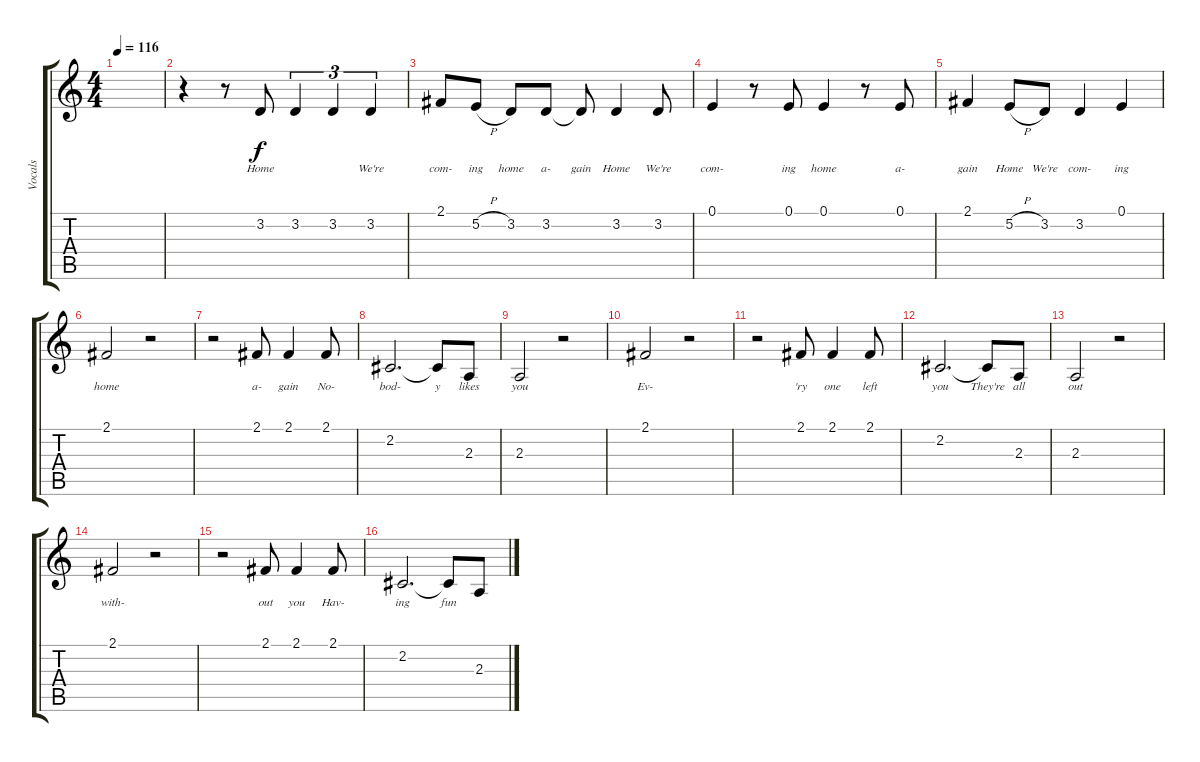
\track ("Vocals" "Vocals") {instrument clarinet}
\staff {score tabs}
\tuning (E4 B3 G3 D3 A2 E2) {hide}
\ts (4 4)
\tempo 116
\clef g2
\ks c
|
r.4 r.8 3.2.8{lyrics (0 "Home") lyrics (1 "") lyrics (2 "") lyrics (3 "") lyrics (4 "")} 3.2.4{tu (3 2) lyrics (0 "") lyrics (1 "") lyrics (2 "") lyrics (3 "") lyrics (4 "")} 3.2.4{tu (3 2) lyrics (0 "") lyrics (1 "") lyrics (2 "") lyrics (3 "") lyrics (4 "")} 3.2.4{tu (3 2) lyrics (0 "We're") lyrics (1 "") lyrics (2 "") lyrics (3 "") lyrics (4 "")} |
2.1.8{lyrics (0 "com-") lyrics (1 "") lyrics (2 "") lyrics (3 "") lyrics (4 "")} 5.2{h}.8{lyrics (0 "ing") lyrics (1 "") lyrics (2 "") lyrics (3 "") lyrics (4 "")} 3.2.8{lyrics (0 "home") lyrics (1 "") lyrics (2 "") lyrics (3 "") lyrics (4 "")} 3.2.8{lyrics (0 "a-") lyrics (1 "") lyrics (2 "") lyrics (3 "") lyrics (4 "")} 3.2{t}.8{lyrics (0 "gain") lyrics (1 "") lyrics (2 "") lyrics (3 "") lyrics (4 "")} 3.2.4{lyrics (0 "Home") lyrics (1 "") lyrics (2 "") lyrics (3 "") lyrics (4 "")} 3.2.8{lyrics (0 "We're") lyrics (1 "") lyrics (2 "") lyrics (3 "") lyrics (4 "")} |
0.1.4{lyrics (0 "com-") lyrics (1 "") lyrics (2 "") lyrics (3 "") lyrics (4 "")} r.8 0.1.8{lyrics (0 "ing") lyrics (1 "") lyrics (2 "") lyrics (3 "") lyrics (4 "")} 0.1.4{lyrics (0 "home") lyrics (1 "") lyrics (2 "") lyrics (3 "") lyrics (4 "")} r.8 0.1.8{lyrics (0 "a-") lyrics (1 "") lyrics (2 "") lyrics (3 "") lyrics (4 "")} |
2.1.4{lyrics (0 "gain") lyrics (1 "") lyrics (2 "") lyrics (3 "") lyrics (4 "")} 5.2{h}.8{lyrics (0 "Home") lyrics (1 "") lyrics (2 "") lyrics (3 "") lyrics (4 "")} 3.2.8{lyrics (0 "We're") lyrics (1 "") lyrics (2 "") lyrics (3 "") lyrics (4 "")} 3.2.4{lyrics (0 "com-") lyrics (1 "") lyrics (2 "") lyrics (3 "") lyrics (4 "")} 0.1.4{lyrics (0 "ing") lyrics (1 "") lyrics (2 "") lyrics (3 "") lyrics (4 "")} |
2.1.2{lyrics (0 "home") lyrics (1 "") lyrics (2 "") lyrics (3 "") lyrics (4 "")} r.2 |
r.2 2.1.8{lyrics (0 "a-") lyrics (1 "") lyrics (2 "") lyrics (3 "") lyrics (4 "")} 2.1.4{lyrics (0 "gain") lyrics (1 "") lyrics (2 "") lyrics (3 "") lyrics (4 "")} 2.1.8{lyrics (0 "No-") lyrics (1 "") lyrics (2 "") lyrics (3 "") lyrics (4 "")} |
2.2.2{d lyrics (0 "bod-") lyrics (1 "") lyrics (2 "") lyrics (3 "") lyrics (4 "")} 2.2{t}.8{lyrics (0 "y") lyrics (1 "") lyrics (2 "") lyrics (3 "") lyrics (4 "")} 2.3.8{lyrics (0 "likes") lyrics (1 "") lyrics (2 "") lyrics (3 "") lyrics (4 "")} |
2.3.2{lyrics (0 "you") lyrics (1 "") lyrics (2 "") lyrics (3 "") lyrics (4 "")} r.2 |
2.1.2{lyrics (0 "Ev-") lyrics (1 "") lyrics (2 "") lyrics (3 "") lyrics (4 "")} r.2 |
r.2 2.1.8{lyrics (0 "'ry") lyrics (1 "") lyrics (2 "") lyrics (3 "") lyrics (4 "")} 2.1.4{lyrics (0 "one") lyrics (1 "") lyrics (2 "") lyrics (3 "") lyrics (4 "")} 2.1.8{lyrics (0 "left") lyrics (1 "") lyrics (2 "") lyrics (3 "") lyrics (4 "")} |
2.2.2{d lyrics (0 "you") lyrics (1 "") lyrics (2 "") lyrics (3 "") lyrics (4 "")} 2.2{t}.8{lyrics (0 "They're") lyrics (1 "") lyrics (2 "") lyrics (3 "") lyrics (4 "")} 2.3.8{lyrics (0 "all") lyrics (1 "") lyrics (2 "") lyrics (3 "") lyrics (4 "")} |
2.3.2{lyrics (0 "out") lyrics (1 "") lyrics (2 "") lyrics (3 "") lyrics (4 "")} r.2 |
2.1.2{lyrics (0 "with-") lyrics (1 "") lyrics (2 "") lyrics (3 "") lyrics (4 "")} r.2 |
r.2 2.1.8{lyrics (0 "out") lyrics (1 "") lyrics (2 "") lyrics (3 "") lyrics (4 "")} 2.1.4{lyrics (0 "you") lyrics (1 "") lyrics (2 "") lyrics (3 "") lyrics (4 "")} 2.1.8{lyrics (0 "Hav-") lyrics (1 "") lyrics (2 "") lyrics (3 "") lyrics (4 "")} |
2.2.2{d lyrics (0 "ing") lyrics (1 "") lyrics (2 "") lyrics (3 "") lyrics (4 "")} 2.2{t}.8{lyrics (0 "fun") lyrics (1 "") lyrics (2 "") lyrics (3 "") lyrics (4 "")} 2.3.8
